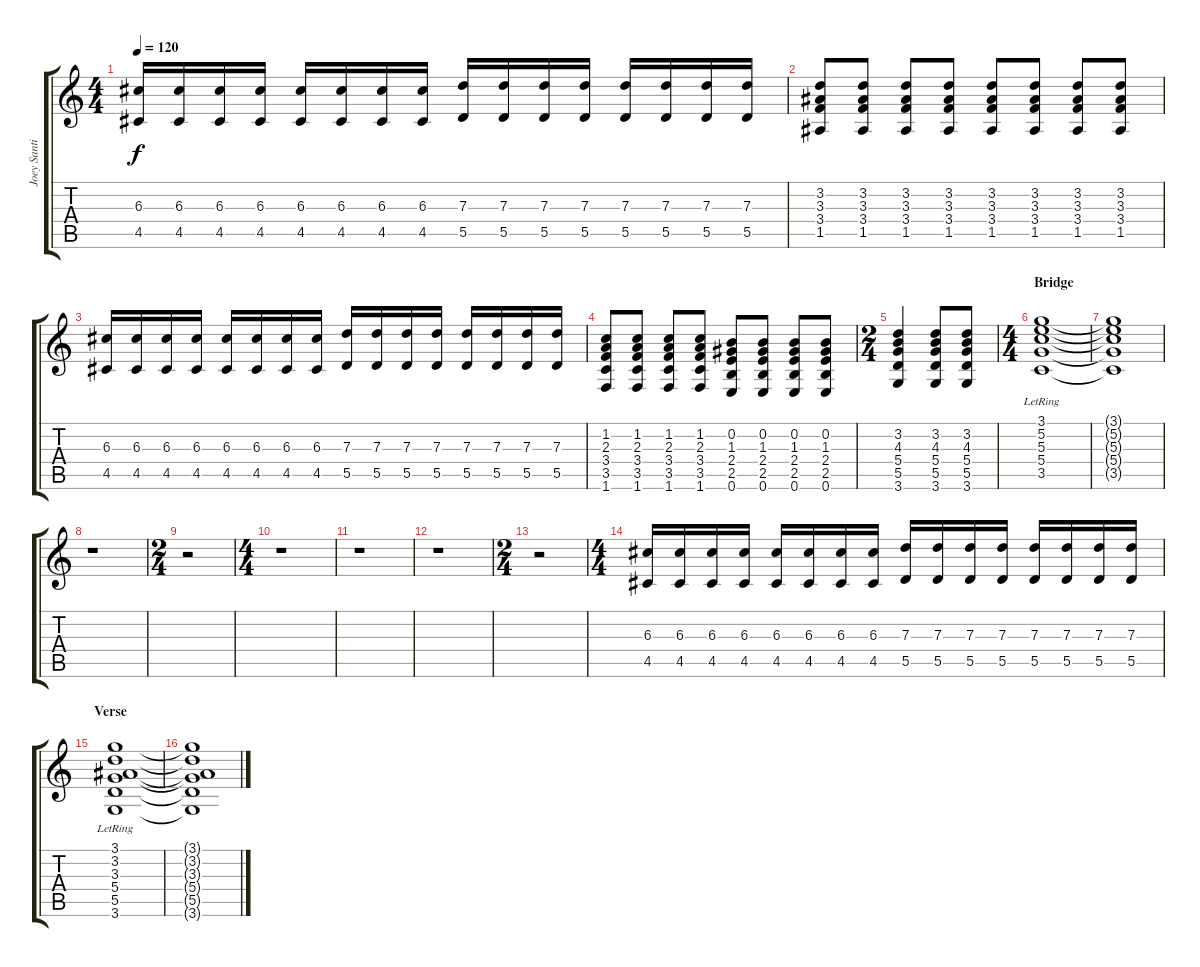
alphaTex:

\track ("Joey Santiago" "Joey Santi") {instrument distortionguitar}
\staff {score tabs}
\tuning (E4 B3 G3 D3 A2 E2) {hide}
\ts (4 4)
\tempo 120
\clef g2
\ks c
(6.3 4.5).16{dy f} (6.3 4.5).16 (6.3 4.5).16 (6.3 4.5).16 (6.3 4.5).16 (6.3 4.5).16 (6.3 4.5).16 (6.3 4.5).16 (7.3 5.5).16 (7.3 5.5).16 (7.3 5.5).16 (7.3 5.5).16 (7.3 5.5).16 (7.3 5.5).16 (7.3 5.5).16 (7.3 5.5).16 |
(3.2 3.3 3.4 1.5).8 (3.2 3.3 3.4 1.5).8 (3.2 3.3 3.4 1.5).8 (3.2 3.3 3.4 1.5).8 (3.2 3.3 3.4 1.5).8 (3.2 3.3 3.4 1.5).8 (3.2 3.3 3.4 1.5).8 (3.2 3.3 3.4 1.5).8 |
(6.3 4.5).16 (6.3 4.5).16 (6.3 4.5).16 (6.3 4.5).16 (6.3 4.5).16 (6.3 4.5).16 (6.3 4.5).16 (6.3 4.5).16 (7.3 5.5).16 (7.3 5.5).16 (7.3 5.5).16 (7.3 5.5).16 (7.3 5.5).16 (7.3 5.5).16 (7.3 5.5).16 (7.3 5.5).16 |
(1.2 2.3 3.4 3.5 1.6).8 (1.2 2.3 3.4 3.5 1.6).8 (1.2 2.3 3.4 3.5 1.6).8 (1.2 2.3 3.4 3.5 1.6).8 (0.2 1.3 2.4 2.5 0.6).8 (0.2 1.3 2.4 2.5 0.6).8 (0.2 1.3 2.4 2.5 0.6).8 (0.2 1.3 2.4 2.5 0.6).8 |
\ts (2 4)
(3.2 4.3 5.4 5.5 3.6).4 (3.2 4.3 5.4 5.5 3.6).8 (3.2 4.3 5.4 5.5 3.6).8 |
\ts (4 4)
\section ("" "Bridge")
(3.1{lr} 5.2{lr} 5.3{lr} 5.4{lr} 3.5{lr}).1{volume 0} |
(3.1{t} 5.2{t} 5.3{t} 5.4{t} 3.5{t}).1 |
r.1 |
\ts (2 4)
r.2 |
\ts (4 4)
r.1 |
r.1 |
r.1 |
\ts (2 4)
r.2 |
\ts (4 4)
(6.3 4.5).16{volume 13} (6.3 4.5).16 (6.3 4.5).16 (6.3 4.5).16 (6.3 4.5).16 (6.3 4.5).16 (6.3 4.5).16 (6.3 4.5).16 (7.3 5.5).16 (7.3 5.5).16 (7.3 5.5).16 (7.3 5.5).16 (7.3 5.5).16 (7.3 5.5).16 (7.3 5.5).16 (7.3 5.5).16 |
\section ("" "Verse")
(3.1 3.2{lr} 3.3{lr} 5.4{lr} 5.5{lr} 3.6{lr}).1{volume 0} |
(3.1{t} 3.2{t} 3.3{t} 5.4{t} 5.5{t} 3.6{t}).1
